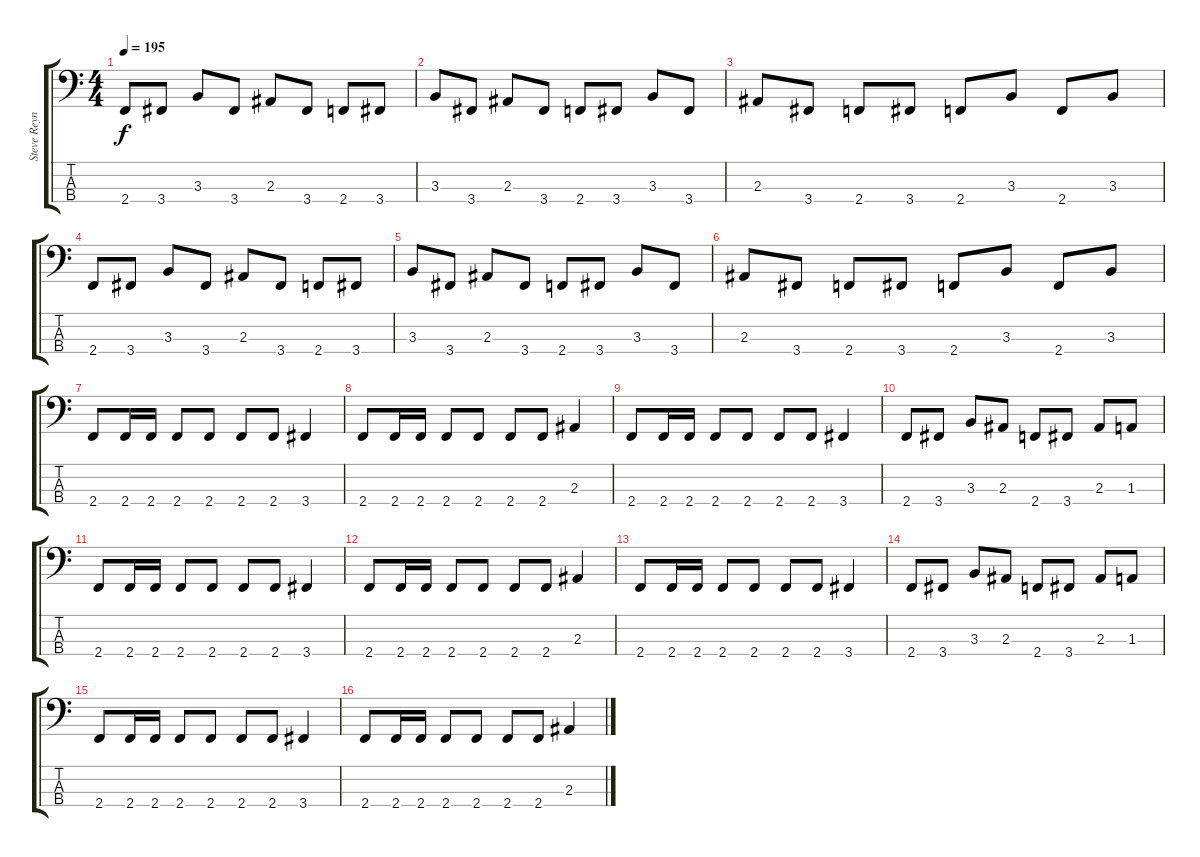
\track ("Steve Reynolds" "Steve Reyn") {instrument electricbasspick}
\staff {score tabs}
\tuning (Gb2 Db2 Ab1 Eb1) {hide}
\ts (4 4)
\tempo 195
\clef f4
\ks c
2.4.8{dy f} 3.4.8 3.3.8 3.4.8 2.3.8 3.4.8 2.4.8 3.4.8 |
3.3.8 3.4.8 2.3.8 3.4.8 2.4.8 3.4.8 3.3.8 3.4.8 |
2.3.8 3.4.8 2.4.8 3.4.8 2.4.8 3.3.8 2.4.8 3.3.8 |
2.4.8 3.4.8 3.3.8 3.4.8 2.3.8 3.4.8 2.4.8 3.4.8 |
3.3.8 3.4.8 2.3.8 3.4.8 2.4.8 3.4.8 3.3.8 3.4.8 |
2.3.8 3.4.8 2.4.8 3.4.8 2.4.8 3.3.8 2.4.8 3.3.8 |
2.4.8 2.4.16 2.4.16 2.4.8 2.4.8 2.4.8 2.4.8 3.4.4 |
2.4.8 2.4.16 2.4.16 2.4.8 2.4.8 2.4.8 2.4.8 2.3.4 |
2.4.8 2.4.16 2.4.16 2.4.8 2.4.8 2.4.8 2.4.8 3.4.4 |
2.4.8 3.4.8 3.3.8 2.3.8 2.4.8 3.4.8 2.3.8 1.3.8 |
2.4.8 2.4.16 2.4.16 2.4.8 2.4.8 2.4.8 2.4.8 3.4.4 |
2.4.8 2.4.16 2.4.16 2.4.8 2.4.8 2.4.8 2.4.8 2.3.4 |
2.4.8 2.4.16 2.4.16 2.4.8 2.4.8 2.4.8 2.4.8 3.4.4 |
2.4.8 3.4.8 3.3.8 2.3.8 2.4.8 3.4.8 2.3.8 1.3.8 |
2.4.8 2.4.16 2.4.16 2.4.8 2.4.8 2.4.8 2.4.8 3.4.4 |
2.4.8 2.4.16 2.4.16 2.4.8 2.4.8 2.4.8 2.4.8 2.3.4
